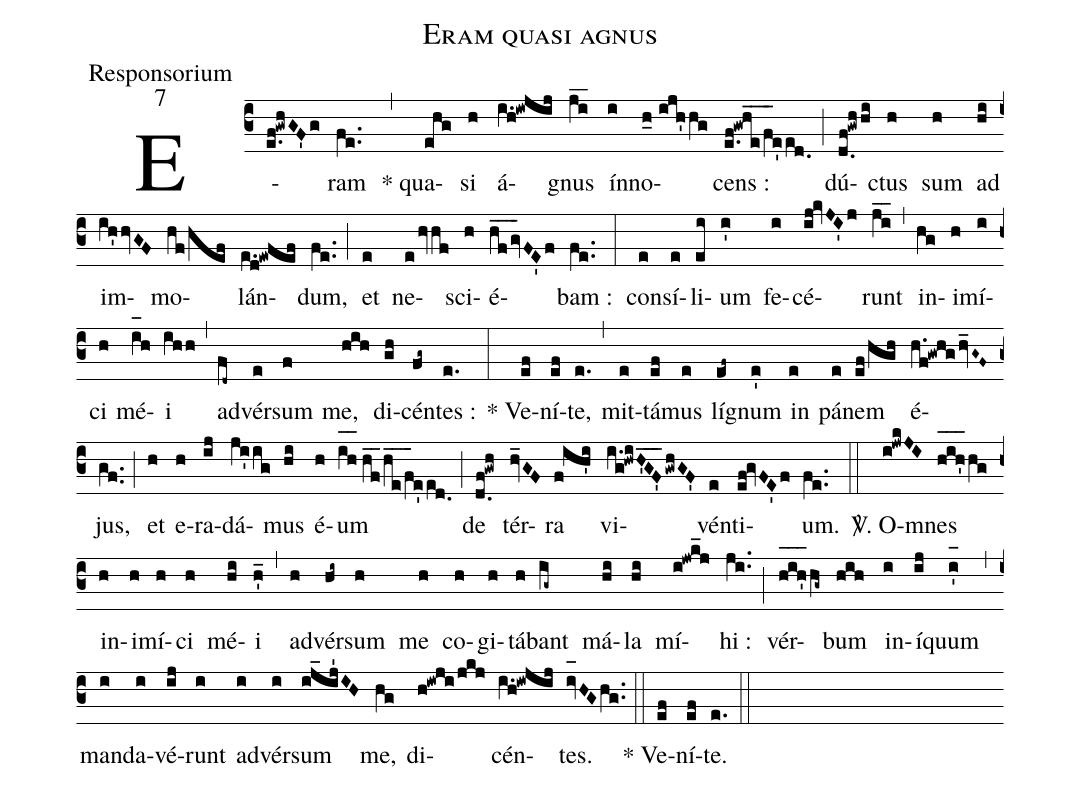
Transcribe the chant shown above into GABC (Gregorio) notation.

name:Eram quasi agnus;
office-part:Responsorium;
mode:7;
%%
(c3) E(e.f!gwhGF'g)ram(fe..) (,) * qua(ehg)si(h) á(i.h!iwjij)gnus(ji__) ín(i)no(h_0//ijh'hg)cens :(e.f!gwh_e_/f_e'ed.0) (;) dú(d.0f!gwhhi)ctus(h) sum(h) ad(hi) im(ih'hvGF)mo(hf/hef)lán(e.d!ewfef)dum,(fe..) (;) et(e) ne(e/hvhf)sci(h)é(hf__/gv_3FE'f)bam :(fe..) (:) con(e)sí(e)li(ei)um(i') fe(i)cé(ij!kvJI'j)runt(ji__) (,) in(hg)i(h)mí(i)ci(h) mé(i_[oh:h]h)i(ihh) (,) ad(fd~)vér(e)sum(f) me,(hih) di(gh)cén(fg~)tes :(e.) (:) * Ve(ef)ní(ef)te,(e.) (,) mit(e)tá(ef)mus(e) lí(ef~)gnum(e') in(e) pá(e)nem(ef/hgh) é(h.f!gwhg/hv_G~F~)jus,(gf..) (;) et(h) e(h)ra(ij)dá(ji'ig)mus(hi) é(h)um(i_[oh:h]h_2[oh:h]//h_f_2/h_e_/f_3e'ed.0) (;) de(d.0f!gwh) tér(hv_GF)ra(f!ih'i) vi(i.g!hwiH'_G_F'_/gwhGF')vén(e)ti(ef!gvFE'f)um.(fe..) (::) <sp>V/</sp>. O(i!jwkJI)mnes(h_[oh:h]i_[oh:h]h'_[oh:h]hg) in(h)i(h)mí(h)ci(h) mé(hi)i(h'_) (,) ad(h)vér(hi~)sum(h) me(h) co(h)gi(h)tá(h)bant(ig~) má(hi)la(hi) mí(i!jwk_j)hi :(ji..) (;) vér(h_[oh:h]i_[oh:h]h'_[oh:h]hg~)bum(hih) in(i)í(ij)quum(i'_[oh:h]) (,) man(i)da(i)vé(ij)runt(i) ad(i)vér(i)sum(ij_ij'IH) me,(hg) di(h!iwji/jkj)cén(i.h!iwjij)tes.(iv_[oh:h]HGhg..) (::) * Ve(ef)ní(ef)te.(e.) (::)
